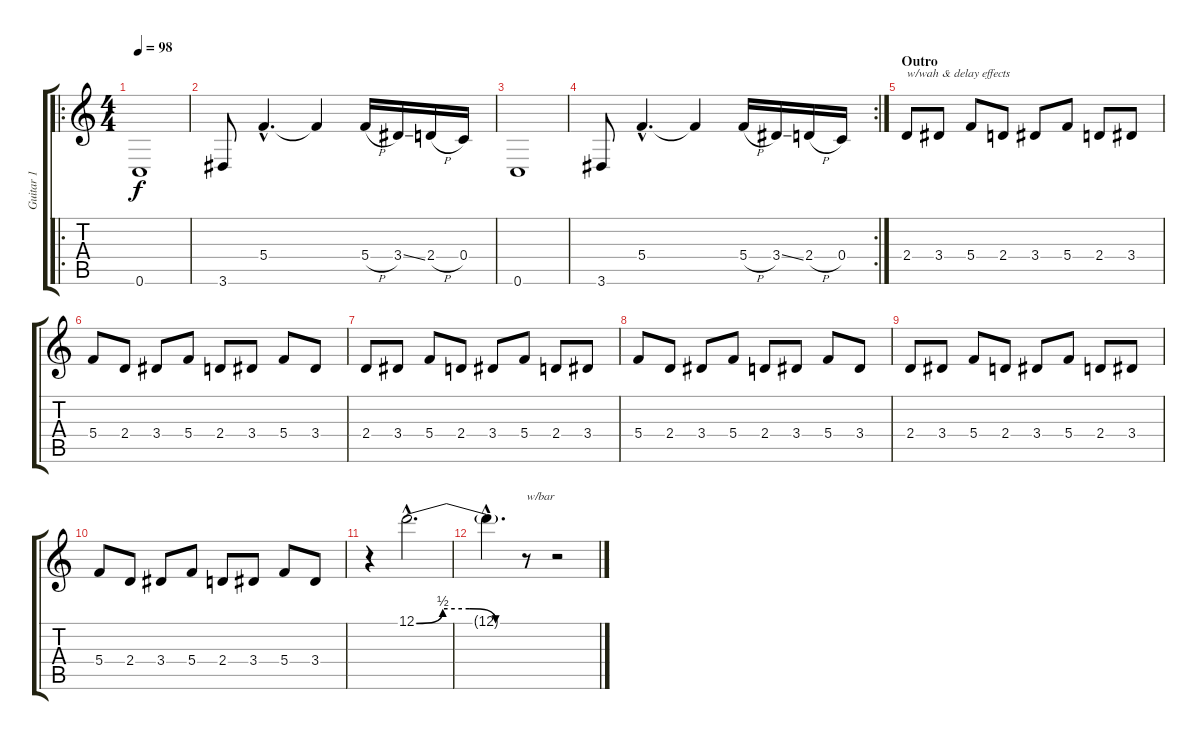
\track ("Guitar 1" "Guitar 1") {instrument electricguitarclean}
\staff {score tabs}
\tuning (D4 A3 F3 C3 G2 C2) {hide}
\ro
\ts (4 4)
\tempo 98
\clef g2
\ks c
0.6.1{dy f} |
3.6.8 5.4{hac}.4{d} 5.4{t}.4 5.4{h}.16 3.4{ss}.16 2.4{h}.16 0.4.16 |
0.6.1 |
\rc 2
3.6.8 5.4{hac}.4{d} 5.4{t}.4 5.4{h}.16 3.4{ss}.16 2.4{h}.16 0.4.16 |
\section ("" "Outro")
2.4.8{txt "w/wah & delay effects"} 3.4.8 5.4.8 2.4.8 3.4.8 5.4.8 2.4.8 3.4.8 |
5.4.8 2.4.8 3.4.8 5.4.8 2.4.8 3.4.8 5.4.8 3.4.8 |
2.4.8 3.4.8 5.4.8 2.4.8 3.4.8 5.4.8 2.4.8 3.4.8 |
5.4.8 2.4.8 3.4.8 5.4.8 2.4.8 3.4.8 5.4.8 3.4.8 |
2.4.8 3.4.8 5.4.8 2.4.8 3.4.8 5.4.8 2.4.8 3.4.8 |
5.4.8 2.4.8 3.4.8 5.4.8 2.4.8 3.4.8 5.4.8 3.4.8 |
r.4 12.1{be (custom 0 0 15 2 30 2 45 0 60 0) hac}.2{d} |
12.1{hac t}.4{d} r.8{txt "w/bar"} r.2
